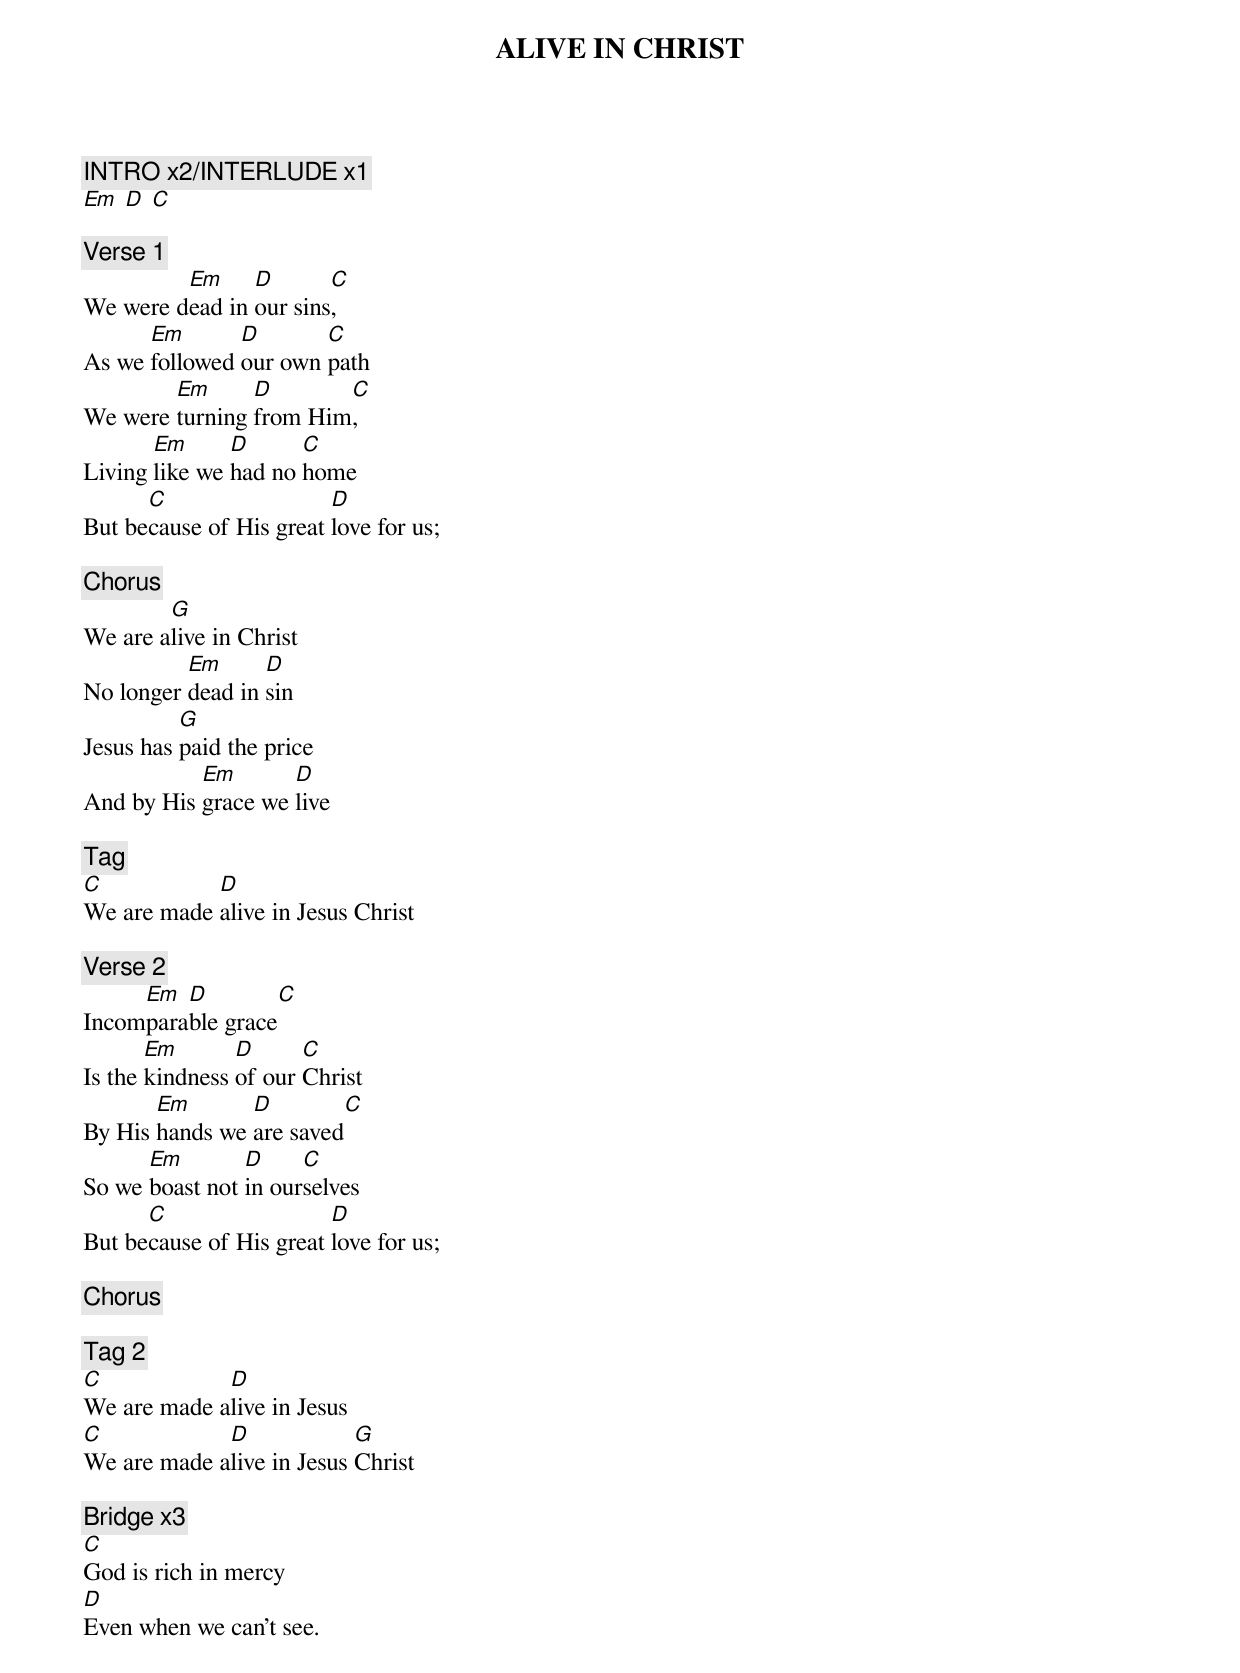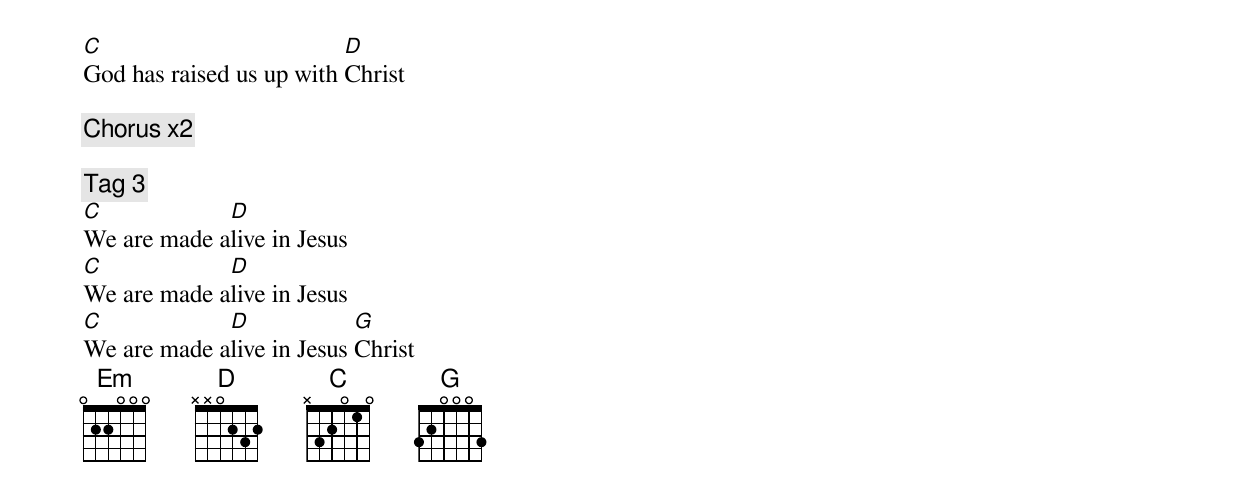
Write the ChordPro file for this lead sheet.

{title:ALIVE IN CHRIST}
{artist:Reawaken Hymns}
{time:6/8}
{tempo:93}
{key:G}

{comment:INTRO x2/INTERLUDE x1}
[Em] [D] [C]

{comment:Verse 1}
We were d[Em]ead in [D]our sins[C],
As we [Em]followed [D]our own [C]path
We were [Em]turning [D]from Him[C],
Living [Em]like we [D]had no [C]home
But be[C]cause of His great [D]love for us;

{comment:Chorus}
We are a[G]live in Christ
No longer [Em]dead in [D]sin
Jesus has [G]paid the price
And by His [Em]grace we [D]live

{comment:Tag}
[C]We are made [D]alive in Jesus Christ

{comment:Verse 2}
Incom[Em]para[D]ble grace[C]
Is the [Em]kindness [D]of our [C]Christ
By His [Em]hands we [D]are saved[C]
So we [Em]boast not [D]in our[C]selves
But be[C]cause of His great [D]love for us;

{comment:Chorus}

{comment:Tag 2}
[C]We are made a[D]live in Jesus
[C]We are made a[D]live in Jesus [G]Christ

{comment:Bridge x3}
[C]God is rich in mercy
[D]Even when we can’t see.
[C]God has raised us up with [D]Christ

{comment:Chorus x2}

{comment:Tag 3}
[C]We are made a[D]live in Jesus
[C]We are made a[D]live in Jesus
[C]We are made a[D]live in Jesus [G]Christ
